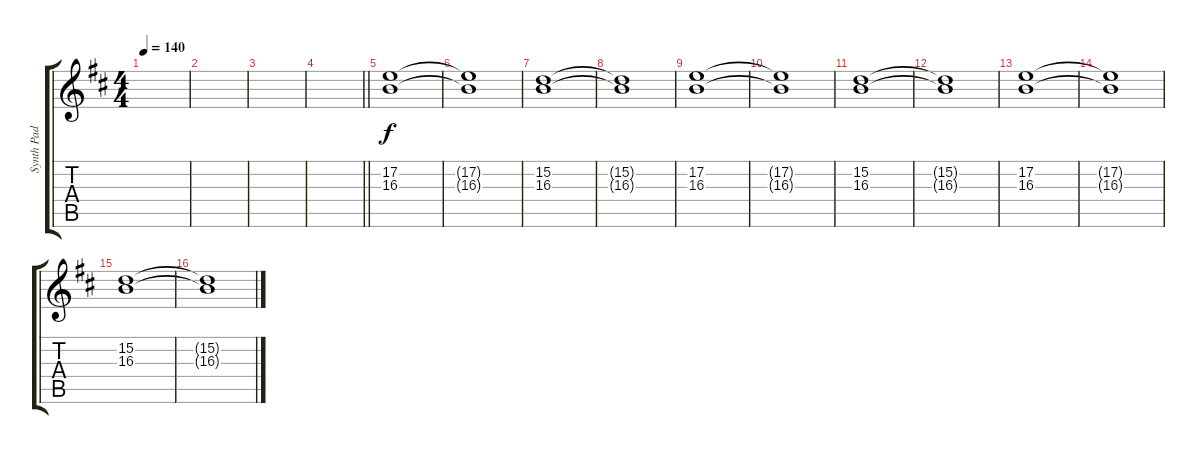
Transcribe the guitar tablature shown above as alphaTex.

\track ("Synth Pad" "Synth Pad") {instrument pad2warm}
\staff {score tabs}
\tuning (E4 B3 G3 D3 A2 E2) {hide}
\ts (4 4)
\tempo 140
\clef g2
\ks bminor
|
|
|
\barLineRight lightlight
|
(17.2 16.3).1 |
(17.2{t} 16.3{t}).1 |
(15.2 16.3).1 |
(15.2{t} 16.3{t}).1 |
(17.2 16.3).1 |
(17.2{t} 16.3{t}).1 |
(15.2 16.3).1 |
(15.2{t} 16.3{t}).1 |
(17.2 16.3).1 |
(17.2{t} 16.3{t}).1 |
(15.2 16.3).1 |
(15.2{t} 16.3{t}).1
